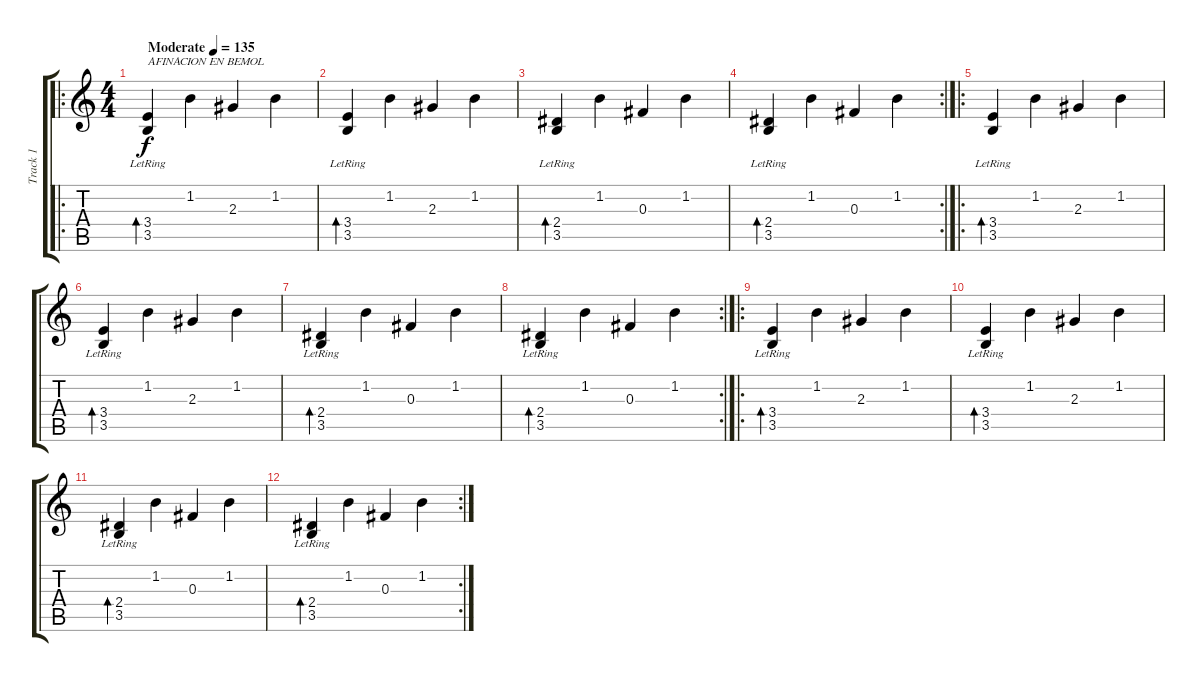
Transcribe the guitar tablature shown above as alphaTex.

\track ("Track 1" "Track 1") {instrument acousticguitarnylon}
\staff {score tabs}
\tuning (Eb4 Bb3 Gb3 Db3 Ab2 Eb2) {hide}
\ro
\ts (4 4)
\tempo (135 "Moderate")
\clef g2
\ks c
(3.4{lr} 3.5{lr}).4{bd 60 txt "AFINACION EN BEMOL" dy f instrument acousticguitarnylon} 1.2.4 2.3.4 1.2.4 |
(3.4{lr} 3.5{lr}).4{bd 60} 1.2.4 2.3.4 1.2.4 |
(2.4{lr} 3.5{lr}).4{bd 60} 1.2.4 0.3.4 1.2.4 |
\rc 2
(2.4{lr} 3.5{lr}).4{bd 60} 1.2.4 0.3.4 1.2.4 |
\ro
(3.4{lr} 3.5{lr}).4{bd 60} 1.2.4 2.3.4 1.2.4 |
(3.4{lr} 3.5{lr}).4{bd 60} 1.2.4 2.3.4 1.2.4 |
(2.4{lr} 3.5{lr}).4{bd 60} 1.2.4 0.3.4 1.2.4 |
\rc 2
(2.4{lr} 3.5{lr}).4{bd 60} 1.2.4 0.3.4 1.2.4 |
\ro
(3.4{lr} 3.5{lr}).4{bd 60} 1.2.4 2.3.4 1.2.4 |
(3.4{lr} 3.5{lr}).4{bd 60} 1.2.4 2.3.4 1.2.4 |
(2.4{lr} 3.5{lr}).4{bd 60} 1.2.4 0.3.4 1.2.4 |
\rc 2
(2.4{lr} 3.5{lr}).4{bd 60} 1.2.4 0.3.4 1.2.4
